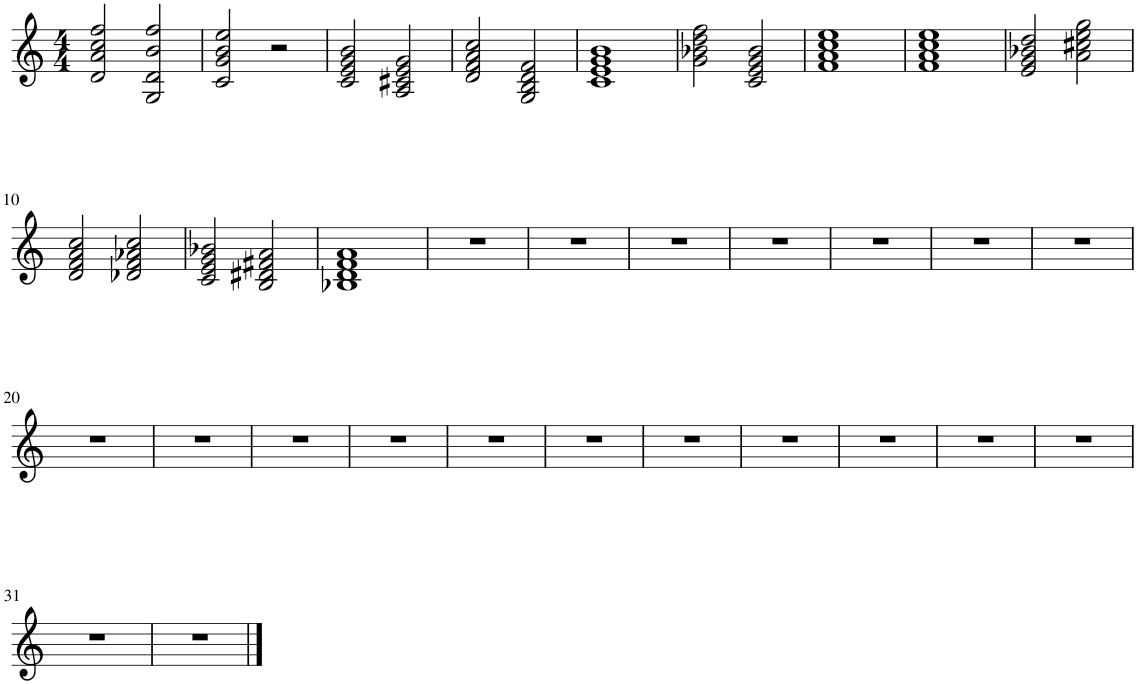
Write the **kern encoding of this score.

**kern
*part1
*staff1
*I"Violin
*I'Vln
*clefG2
*k[]
*M4/4
=1
2d/ 2a/ 2cc/ 2ff/
2G/ 2d/ 2b/ 2ff/
=2
2c/ 2g/ 2b/ 2ee/
2r
=3
2c/ 2e/ 2g/ 2b/
2A/ 2c#X/ 2e/ 2g/
=4
2d/ 2f/ 2a/ 2cc/
2G/ 2B/ 2d/ 2f/
=5
1c 1e 1g 1b
=6
2g\ 2b-X\ 2dd\ 2ff\
2c/ 2e/ 2g/ 2b-/
=7
1f 1a 1cc 1ee
=8
1f 1a 1cc 1ee
=9
2e/ 2g/ 2b-X/ 2dd/
2a\ 2cc#X\ 2ee\ 2gg\
!!LO:LB:g=z
=10
2d/ 2f/ 2a/ 2cc/
2d-X/ 2f/ 2a-X/ 2cc/
=11
2c/ 2e/ 2g/ 2b-X/
2B/ 2d#X/ 2f#X/ 2a/
=12
1B-X 1d 1f 1a
=13
1r
=14
1r
=15
1r
=16
1r
=17
1r
=18
1r
=19
1r
!!LO:LB:g=z
=20
1r
=21
1r
=22
1r
=23
1r
=24
1r
=25
1r
=26
1r
=27
1r
=28
1r
=29
1r
=30
1r
!!LO:LB:g=z
=31
1r
=32
1r
==
*-
